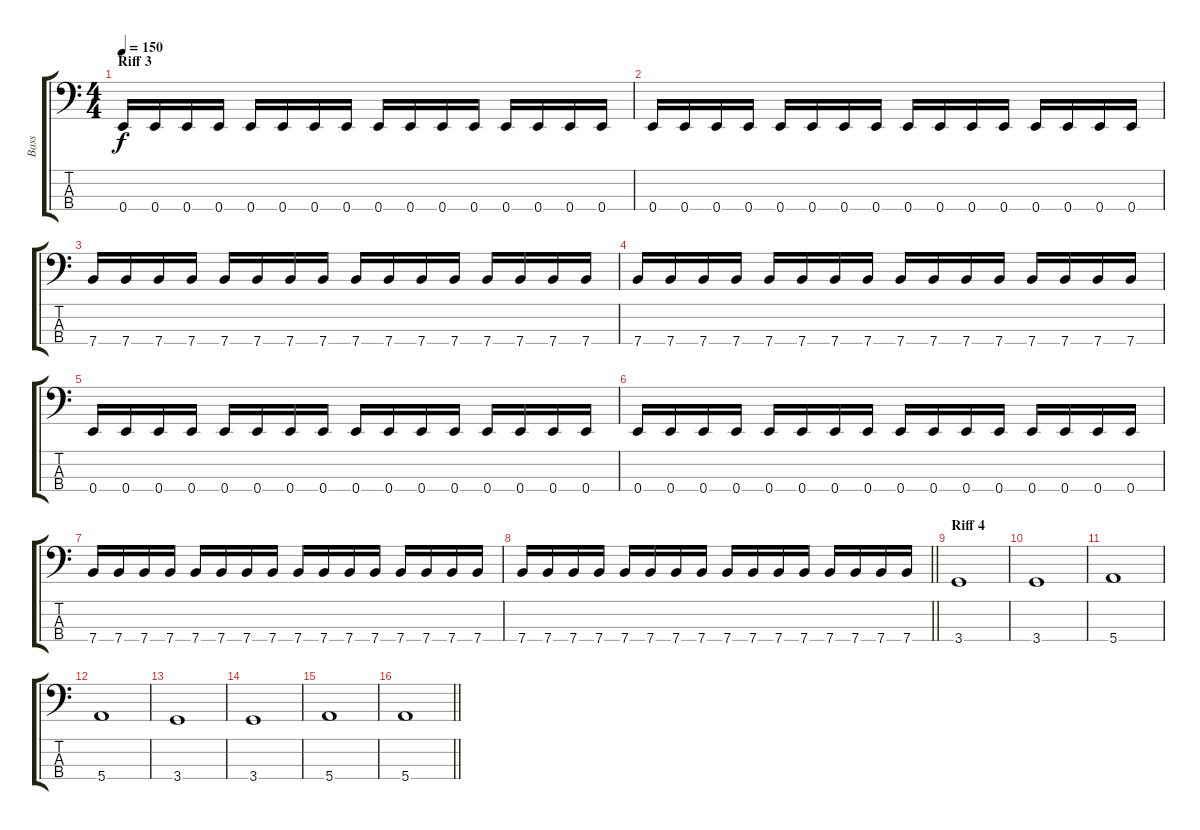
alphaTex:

\track ("Bass" "Bass") {instrument electricbasspick}
\staff {score tabs}
\tuning (G2 D2 A1 E1) {hide}
\ts (4 4)
\section ("" "Riff 3")
\tempo 150
\clef f4
\ks c
0.4.16{dy f} 0.4.16 0.4.16 0.4.16 0.4.16 0.4.16 0.4.16 0.4.16 0.4.16 0.4.16 0.4.16 0.4.16 0.4.16 0.4.16 0.4.16 0.4.16 |
0.4.16 0.4.16 0.4.16 0.4.16 0.4.16 0.4.16 0.4.16 0.4.16 0.4.16 0.4.16 0.4.16 0.4.16 0.4.16 0.4.16 0.4.16 0.4.16 |
7.4.16 7.4.16 7.4.16 7.4.16 7.4.16 7.4.16 7.4.16 7.4.16 7.4.16 7.4.16 7.4.16 7.4.16 7.4.16 7.4.16 7.4.16 7.4.16 |
7.4.16 7.4.16 7.4.16 7.4.16 7.4.16 7.4.16 7.4.16 7.4.16 7.4.16 7.4.16 7.4.16 7.4.16 7.4.16 7.4.16 7.4.16 7.4.16 |
0.4.16 0.4.16 0.4.16 0.4.16 0.4.16 0.4.16 0.4.16 0.4.16 0.4.16 0.4.16 0.4.16 0.4.16 0.4.16 0.4.16 0.4.16 0.4.16 |
0.4.16 0.4.16 0.4.16 0.4.16 0.4.16 0.4.16 0.4.16 0.4.16 0.4.16 0.4.16 0.4.16 0.4.16 0.4.16 0.4.16 0.4.16 0.4.16 |
7.4.16 7.4.16 7.4.16 7.4.16 7.4.16 7.4.16 7.4.16 7.4.16 7.4.16 7.4.16 7.4.16 7.4.16 7.4.16 7.4.16 7.4.16 7.4.16 |
\barLineRight lightlight
7.4.16 7.4.16 7.4.16 7.4.16 7.4.16 7.4.16 7.4.16 7.4.16 7.4.16 7.4.16 7.4.16 7.4.16 7.4.16 7.4.16 7.4.16 7.4.16 |
\section ("" "Riff 4")
3.4.1 |
3.4.1 |
5.4.1 |
5.4.1 |
3.4.1 |
3.4.1 |
5.4.1 |
\barLineRight lightlight
5.4.1
